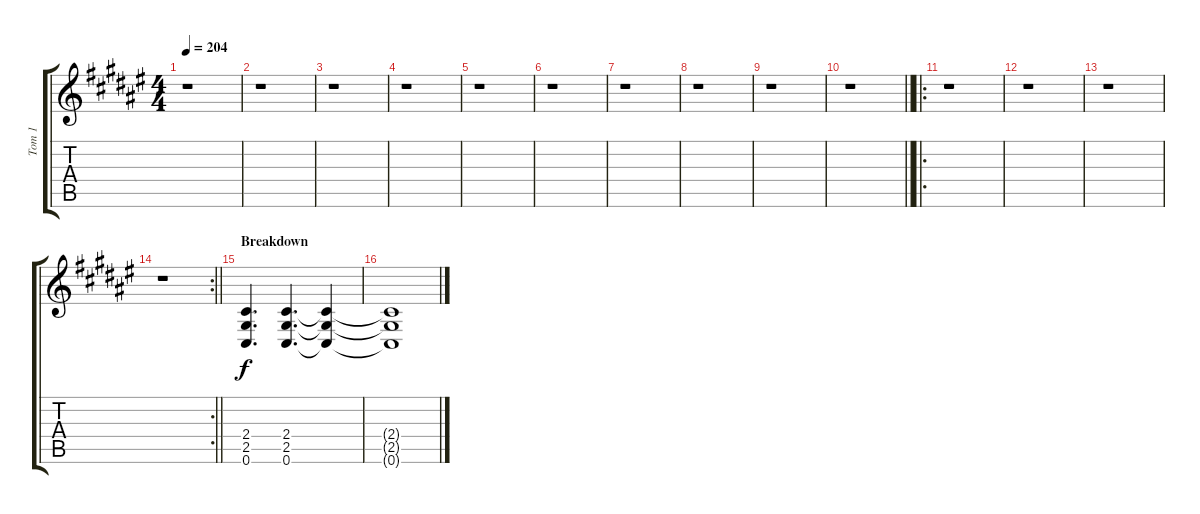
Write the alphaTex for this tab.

\track ("Tom 1" "Tom 1") {instrument overdrivenguitar}
\staff {score tabs}
\tuning (Db4 Ab3 E3 B2 Gb2 Db2) {hide}
\ts (4 4)
\tempo 204
\clef g2
\ks f#
r.1{dy f} |
r.1 |
r.1 |
r.1 |
r.1 |
r.1 |
r.1 |
r.1 |
r.1 |
\barLineRight lightlight
r.1 |
\ro
r.1 |
r.1 |
r.1 |
\rc 2
\barLineRight lightlight
r.1 |
\section ("" "Breakdown")
(2.4 2.5 0.6).4{d volume 13} (2.4 2.5 0.6).4{d} (2.4{t} 2.5{t} 0.6{t}).4 |
(2.4{t} 2.5{t} 0.6{t}).1
